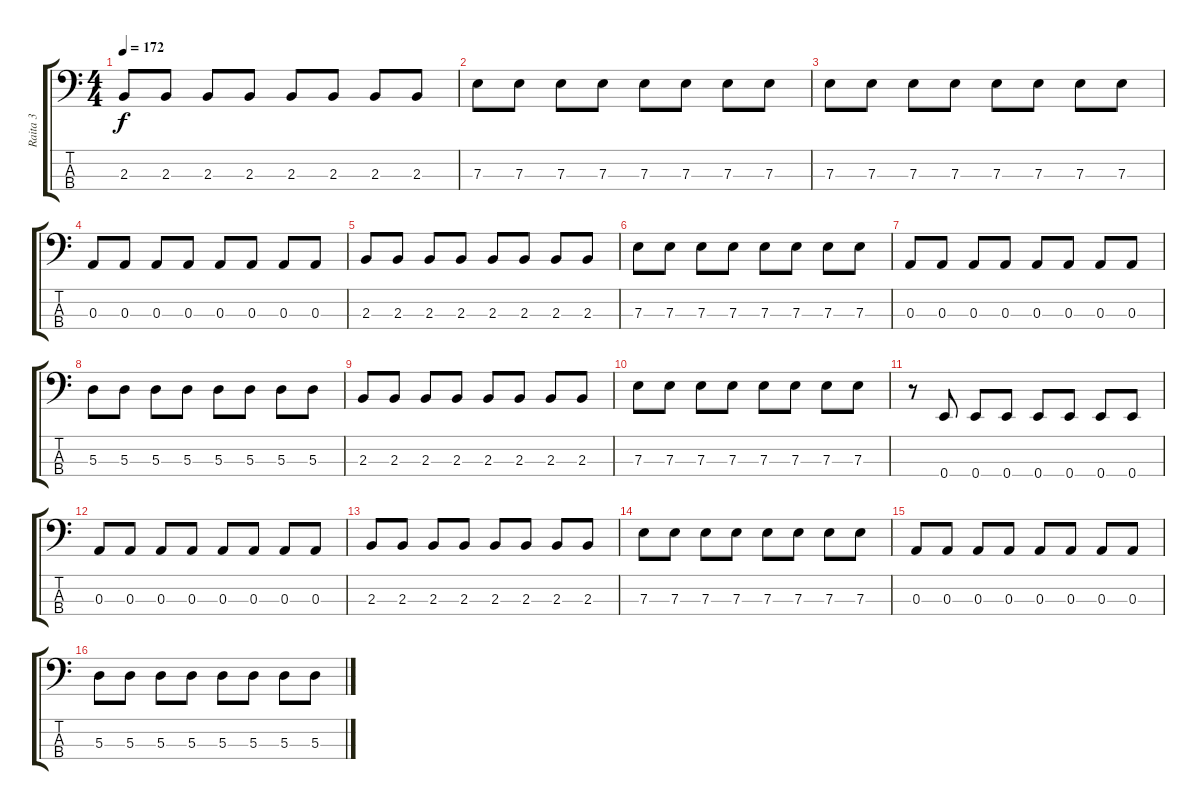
\track ("Raita 3" "Raita 3") {instrument electricbassfinger}
\staff {score tabs}
\tuning (G2 D2 A1 E1) {hide}
\ts (4 4)
\tempo 172
\clef f4
\ks c
2.3.8{dy f} 2.3.8 2.3.8 2.3.8 2.3.8 2.3.8 2.3.8 2.3.8 |
7.3.8 7.3.8 7.3.8 7.3.8 7.3.8 7.3.8 7.3.8 7.3.8 |
7.3.8 7.3.8 7.3.8 7.3.8 7.3.8 7.3.8 7.3.8 7.3.8 |
0.3.8 0.3.8 0.3.8 0.3.8 0.3.8 0.3.8 0.3.8 0.3.8 |
2.3.8 2.3.8 2.3.8 2.3.8 2.3.8 2.3.8 2.3.8 2.3.8 |
7.3.8 7.3.8 7.3.8 7.3.8 7.3.8 7.3.8 7.3.8 7.3.8 |
0.3.8 0.3.8 0.3.8 0.3.8 0.3.8 0.3.8 0.3.8 0.3.8 |
5.3.8 5.3.8 5.3.8 5.3.8 5.3.8 5.3.8 5.3.8 5.3.8 |
2.3.8 2.3.8 2.3.8 2.3.8 2.3.8 2.3.8 2.3.8 2.3.8 |
7.3.8 7.3.8 7.3.8 7.3.8 7.3.8 7.3.8 7.3.8 7.3.8 |
r.8 0.4.8 0.4.8 0.4.8 0.4.8 0.4.8 0.4.8 0.4.8 |
0.3.8 0.3.8 0.3.8 0.3.8 0.3.8 0.3.8 0.3.8 0.3.8 |
2.3.8 2.3.8 2.3.8 2.3.8 2.3.8 2.3.8 2.3.8 2.3.8 |
7.3.8 7.3.8 7.3.8 7.3.8 7.3.8 7.3.8 7.3.8 7.3.8 |
0.3.8 0.3.8 0.3.8 0.3.8 0.3.8 0.3.8 0.3.8 0.3.8 |
5.3.8 5.3.8 5.3.8 5.3.8 5.3.8 5.3.8 5.3.8 5.3.8
